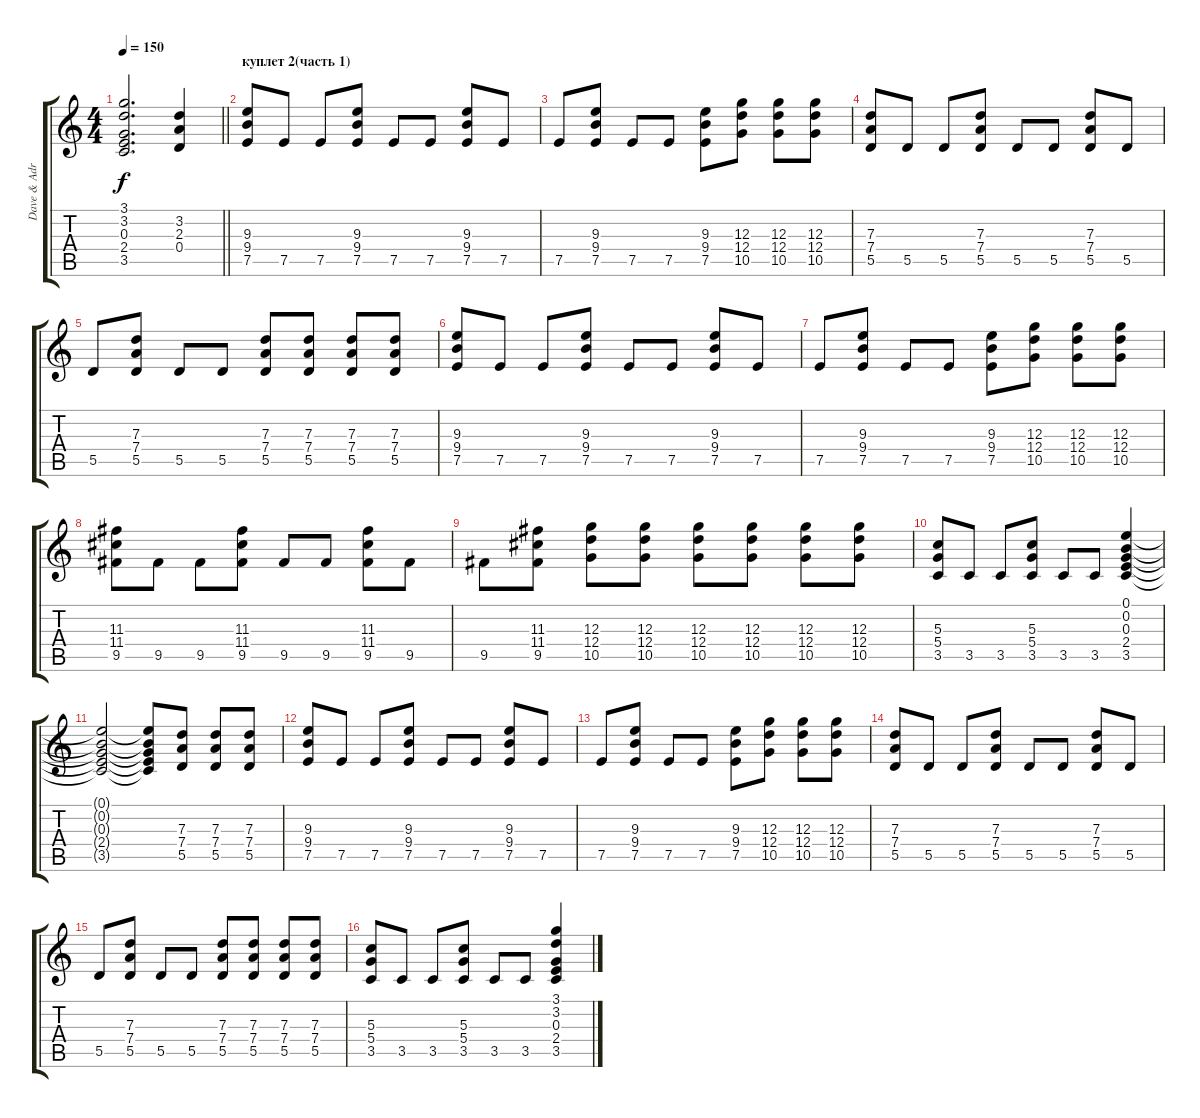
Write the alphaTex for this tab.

\track ("Dave & Adrian (Rhythm Guitar)" "Dave & Adr") {instrument distortionguitar}
\staff {score tabs}
\tuning (E4 B3 G3 D3 A2 E2) {hide}
\ts (4 4)
\tempo 150
\clef g2
\barLineRight lightlight
\ks c
(3.1{t} 3.2{t} 0.3{t} 2.4{t} 3.5{t}).2{d dy f} (3.2 2.3 0.4).4 |
\section ("" "куплет 2(часть 1)")
(9.3 9.4 7.5).8 7.5.8 7.5.8 (9.3 9.4 7.5).8 7.5.8 7.5.8 (9.3 9.4 7.5).8 7.5.8 |
7.5.8 (9.3 9.4 7.5).8 7.5.8 7.5.8 (9.3 9.4 7.5).8 (12.3 12.4 10.5).8 (12.3 12.4 10.5).8 (12.3 12.4 10.5).8 |
(7.3 7.4 5.5).8 5.5.8 5.5.8 (7.3 7.4 5.5).8 5.5.8 5.5.8 (7.3 7.4 5.5).8 5.5.8 |
5.5.8 (7.3 7.4 5.5).8 5.5.8 5.5.8 (7.3 7.4 5.5).8 (7.3 7.4 5.5).8 (7.3 7.4 5.5).8 (7.3 7.4 5.5).8 |
(9.3 9.4 7.5).8 7.5.8 7.5.8 (9.3 9.4 7.5).8 7.5.8 7.5.8 (9.3 9.4 7.5).8 7.5.8 |
7.5.8 (9.3 9.4 7.5).8 7.5.8 7.5.8 (9.3 9.4 7.5).8 (12.3 12.4 10.5).8 (12.3 12.4 10.5).8 (12.3 12.4 10.5).8 |
(11.3 11.4 9.5).8 9.5.8 9.5.8 (11.3 11.4 9.5).8 9.5.8 9.5.8 (11.3 11.4 9.5).8 9.5.8 |
9.5.8 (11.3 11.4 9.5).8 (12.3 12.4 10.5).8 (12.3 12.4 10.5).8 (12.3 12.4 10.5).8 (12.3 12.4 10.5).8 (12.3 12.4 10.5).8 (12.3 12.4 10.5).8 |
(5.3 5.4 3.5).8 3.5.8 3.5.8 (5.3 5.4 3.5).8 3.5.8 3.5.8 (0.1 0.2 0.3 2.4 3.5).4 |
(0.1{t} 0.2{t} 0.3{t} 2.4{t} 3.5{t}).2 (0.1{t} 0.2{t} 0.3{t} 2.4{t} 3.5{t}).8 (7.3 7.4 5.5).8 (7.3 7.4 5.5).8 (7.3 7.4 5.5).8 |
(9.3 9.4 7.5).8 7.5.8 7.5.8 (9.3 9.4 7.5).8 7.5.8 7.5.8 (9.3 9.4 7.5).8 7.5.8 |
7.5.8 (9.3 9.4 7.5).8 7.5.8 7.5.8 (9.3 9.4 7.5).8 (12.3 12.4 10.5).8 (12.3 12.4 10.5).8 (12.3 12.4 10.5).8 |
(7.3 7.4 5.5).8 5.5.8 5.5.8 (7.3 7.4 5.5).8 5.5.8 5.5.8 (7.3 7.4 5.5).8 5.5.8 |
5.5.8 (7.3 7.4 5.5).8 5.5.8 5.5.8 (7.3 7.4 5.5).8 (7.3 7.4 5.5).8 (7.3 7.4 5.5).8 (7.3 7.4 5.5).8 |
(5.3 5.4 3.5).8 3.5.8 3.5.8 (5.3 5.4 3.5).8 3.5.8 3.5.8 (3.1 3.2 0.3 2.4 3.5).4
